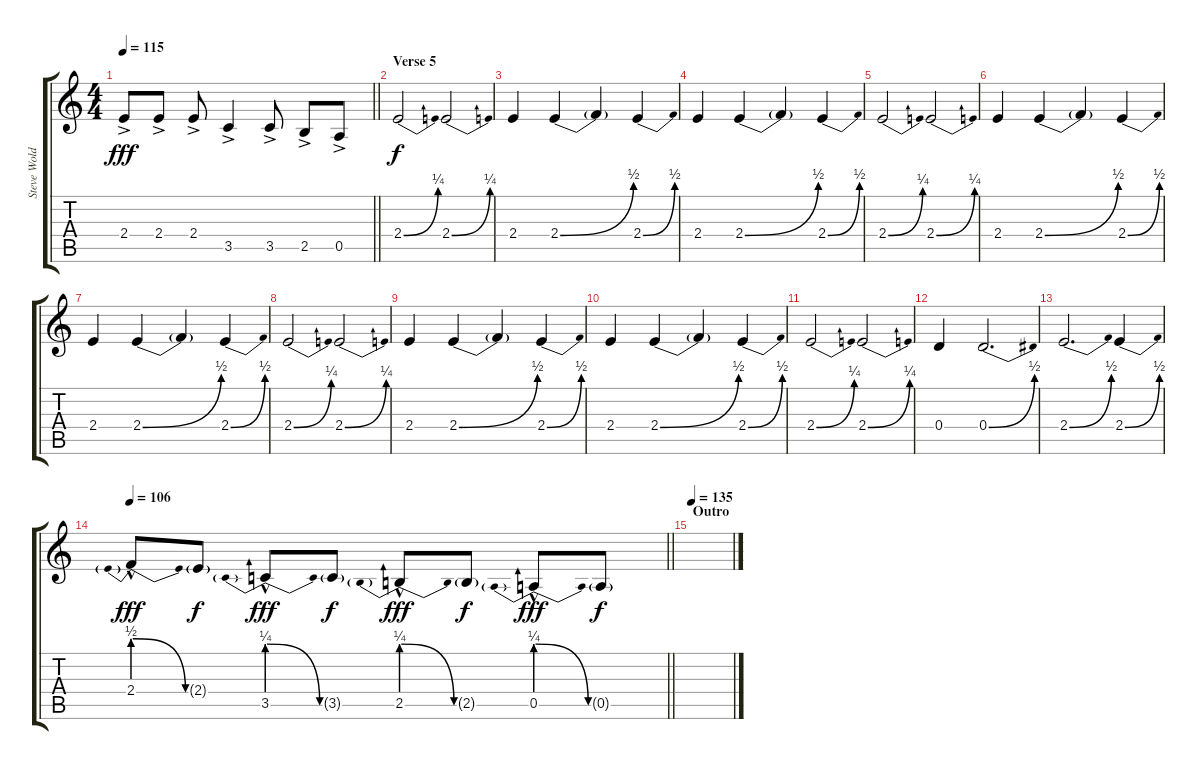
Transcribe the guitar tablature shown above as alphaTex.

\track ("Steve Wold" "Steve Wold") {instrument electricguitarclean}
\staff {score tabs}
\tuning (E4 B3 G3 D3 A2 E2) {hide}
\ts (4 4)
\tempo 115
\clef g2
\barLineRight lightlight
\ks c
2.4{ac}.8{dy fff} 2.4{ac}.8 2.4{ac}.8 3.5{ac}.4 3.5{ac}.8 2.5{ac}.8 0.5{ac}.8 |
\section ("" "Verse 5")
2.4{be (bend 0 0 60 1)}.2{dy f} 2.4{be (bend 0 0 60 1)}.2 |
2.4.4 2.4{be (bend 0 0 60 2)}.4 2.4{t}.4 2.4{be (bend 0 0 60 2)}.4 |
2.4.4 2.4{be (bend 0 0 60 2)}.4 2.4{t}.4 2.4{be (bend 0 0 60 2)}.4 |
2.4{be (bend 0 0 60 1)}.2 2.4{be (bend 0 0 60 1)}.2 |
2.4.4 2.4{be (bend 0 0 60 2)}.4 2.4{t}.4 2.4{be (bend 0 0 60 2)}.4 |
2.4.4 2.4{be (bend 0 0 60 2)}.4 2.4{t}.4 2.4{be (bend 0 0 60 2)}.4 |
2.4{be (bend 0 0 60 1)}.2 2.4{be (bend 0 0 60 1)}.2 |
2.4.4 2.4{be (bend 0 0 60 2)}.4 2.4{t}.4 2.4{be (bend 0 0 60 2)}.4 |
2.4.4 2.4{be (bend 0 0 60 2)}.4 2.4{t}.4 2.4{be (bend 0 0 60 2)}.4 |
2.4{be (bend 0 0 60 1)}.2 2.4{be (bend 0 0 60 1)}.2 |
0.4.4 0.4{be (bend 0 0 60 2)}.2{d} |
2.4{be (bend 0 0 60 2)}.2{d} 2.4{be (bend 0 0 60 2)}.4 |
\tempo 106
\barLineRight lightlight
2.4{be (prebendrelease 0 2 60 0) hac}.8{dy fff} 2.4{g}.8{dy f} 3.5{be (prebendrelease 0 1 60 0) hac}.8{dy fff} 3.5{g}.8{dy f} 2.5{be (prebendrelease 0 1 60 0) hac}.8{dy fff} 2.5{g}.8{dy f} 0.5{be (prebendrelease 0 1 60 0) hac}.8{dy fff} 0.5{g}.8{dy f} |
\section ("" "Outro")
\tempo 135
